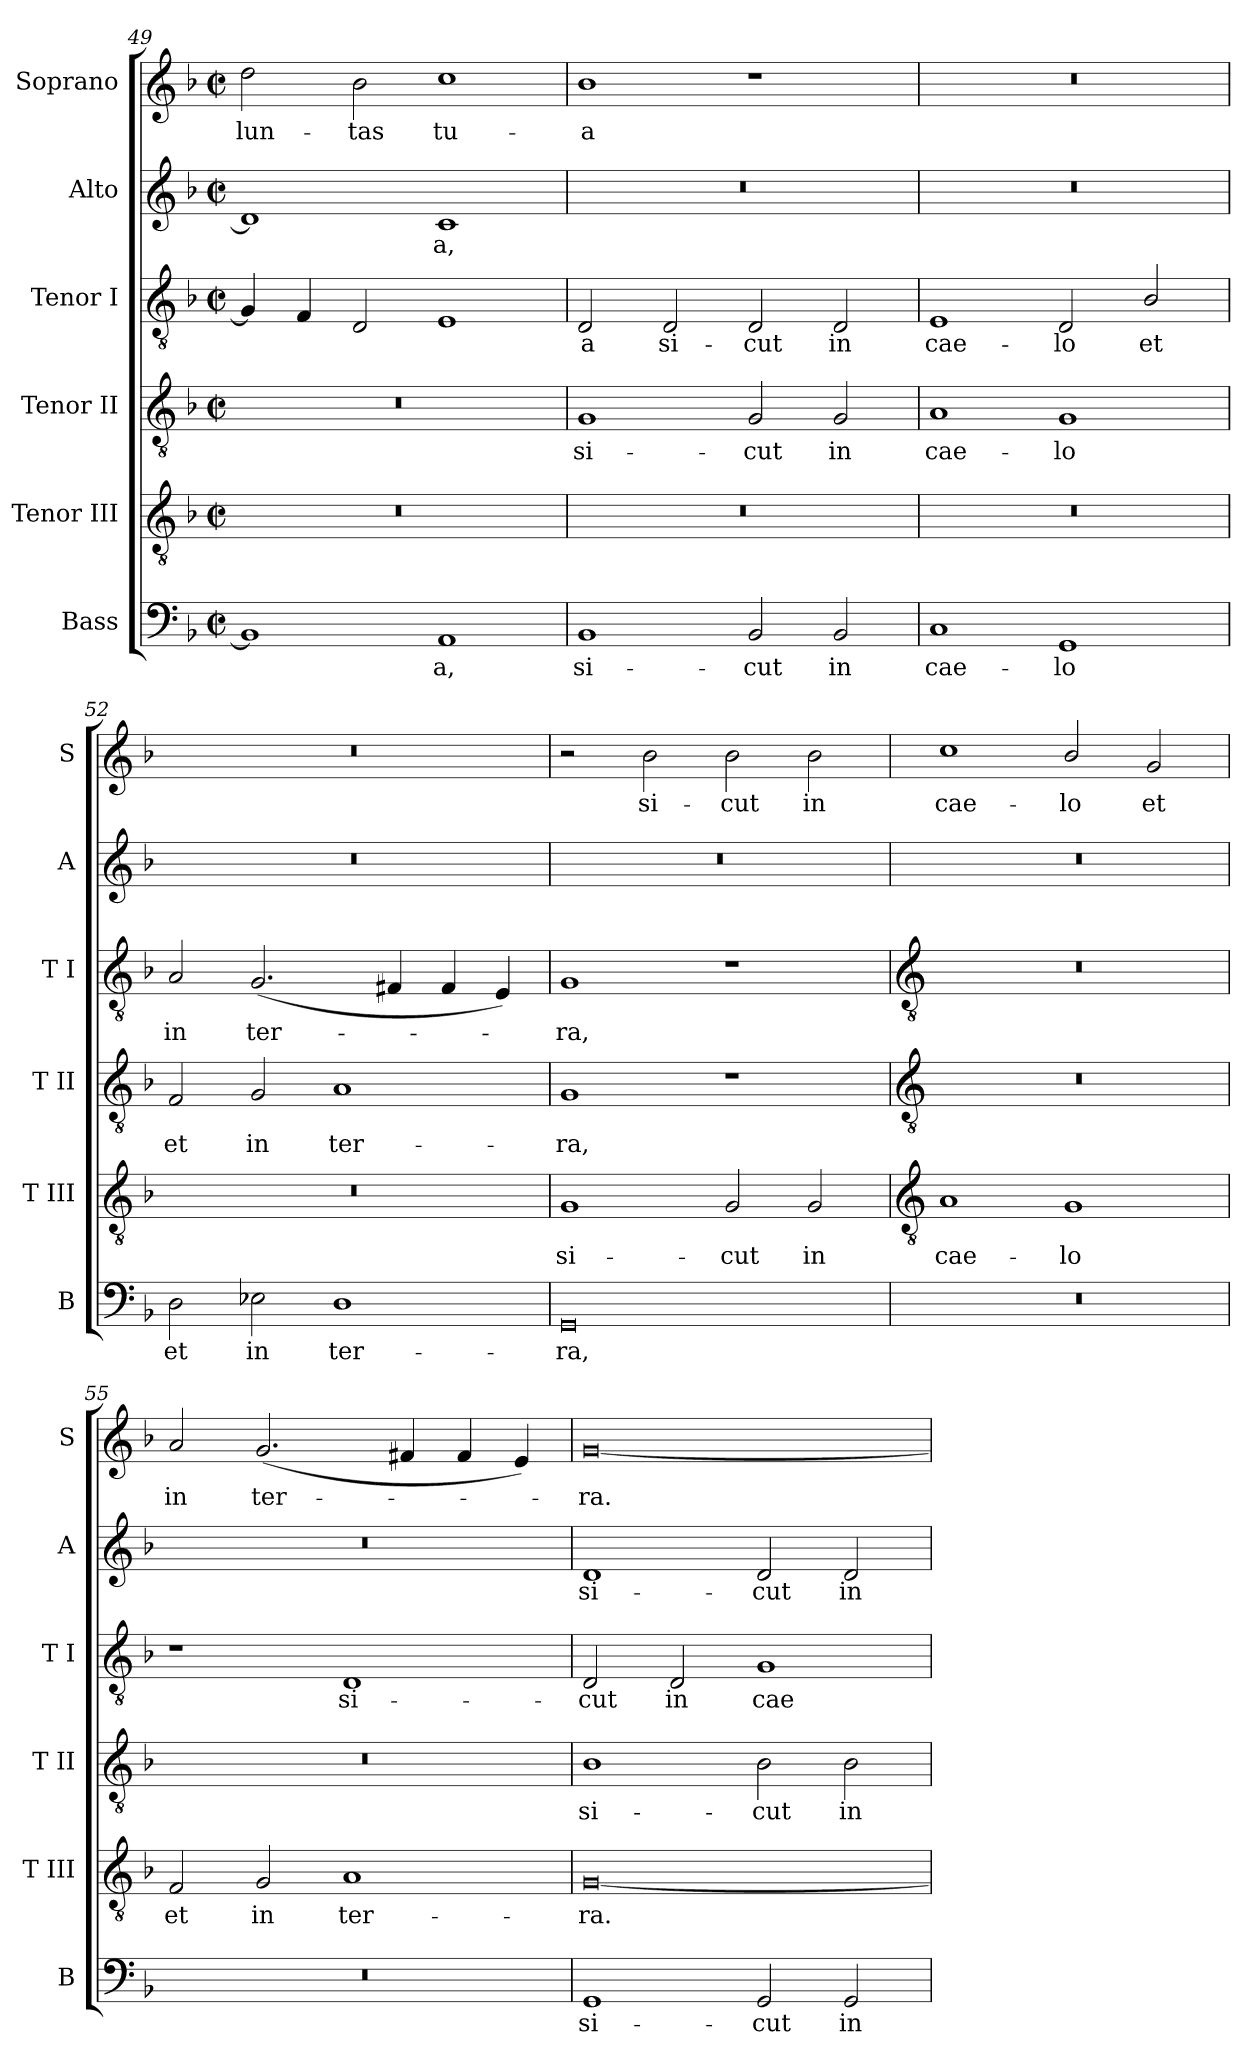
**kern	**text	**kern	**text	**kern	**text	**kern	**text	**kern	**text	**kern	**text
*part6	*part6	*part5	*part5	*part4	*part4	*part3	*part3	*part2	*part2	*part1	*part1
*staff6	*staff6	*staff5	*staff5	*staff4	*staff4	*staff3	*staff3	*staff2	*staff2	*staff1	*staff1
*I"Bass	*	*I"Tenor III	*	*I"Tenor II	*	*I"Tenor I	*	*I"Alto	*	*I"Soprano	*
*I'B	*	*I'T III	*	*I'T II	*	*I'T I	*	*I'A	*	*I'S	*
*clefF4	*	*clefGv2	*	*clefGv2	*	*clefGv2	*	*clefG2	*	*clefG2	*
*k[b-]	*	*k[b-]	*	*k[b-]	*	*k[b-]	*	*k[b-]	*	*k[b-]	*
*F:	*	*F:	*	*F:	*	*F:	*	*F:	*	*F:	*
*M4/2	*	*M4/2	*	*M4/2	*	*M4/2	*	*M4/2	*	*M4/2	*
*met(c|)	*	*met(c|)	*	*met(c|)	*	*met(c|)	*	*met(c|)	*	*met(c|)	*
=49	=49	=49	=49	=49	=49	=49	=49	=49	=49	=49	=49
!	!	!	!	!	!	!	!	!	!	!	!LO:LY:b
1BB-]	.	0r	.	0r	.	4G]	.	1d]	.	2dd	-lun-
.	.	.	.	.	.	4F	.	.	.	.	.
!	!	!	!	!	!	!	!	!	!	!	!LO:LY:b
.	.	.	.	.	.	2D	.	.	.	2b-	-tas
!	!LO:LY:b	!	!	!	!	!	!	!	!LO:LY:b	!	!LO:LY:b
1AA	a,	.	.	.	.	1E	.	1c	a,	1cc	tu-
=50	=50	=50	=50	=50	=50	=50	=50	=50	=50	=50	=50
!	!LO:LY:b	!	!	!	!LO:LY:b	!	!LO:LY:b	!	!	!	!LO:LY:b
1BB-	si-	0r	.	1G	si-	2D	a	0r	.	1b-	-a
!	!	!	!	!	!	!	!LO:LY:b	!	!	!	!
.	.	.	.	.	.	2D	si-	.	.	.	.
!	!LO:LY:b	!	!	!	!LO:LY:b	!	!LO:LY:b	!	!	!	!
2BB-	-cut	.	.	2G	-cut	2D	-cut	.	.	1r	.
!	!LO:LY:b	!	!	!	!LO:LY:b	!	!LO:LY:b	!	!	!	!
2BB-	in	.	.	2G	in	2D	in	.	.	.	.
=51	=51	=51	=51	=51	=51	=51	=51	=51	=51	=51	=51
!	!LO:LY:b	!	!	!	!LO:LY:b	!	!LO:LY:b	!	!	!	!
1C	cae-	0r	.	1A	cae-	1E	cae-	0r	.	0r	.
!	!LO:LY:b	!	!	!	!LO:LY:b	!	!LO:LY:b	!	!	!	!
1GG	-lo	.	.	1G	-lo	2D	-lo	.	.	.	.
!	!	!	!	!	!	!	!LO:LY:b	!	!	!	!
.	.	.	.	.	.	2B-/	et	.	.	.	.
=52	=52	=52	=52	=52	=52	=52	=52	=52	=52	=52	=52
!	!LO:LY:b	!	!	!	!LO:LY:b	!	!LO:LY:b	!	!	!	!
2D	et	0r	.	2F	et	2A	in	0r	.	0r	.
!	!LO:LY:b	!	!	!	!LO:LY:b	!	!LO:LY:b	!	!	!	!
2E-X	in	.	.	2G	in	(<2.G	ter-	.	.	.	.
!	!LO:LY:b	!	!	!	!LO:LY:b	!	!	!	!	!	!
1D	ter-	.	.	1A	ter-	.	.	.	.	.	.
.	.	.	.	.	.	4F#X	.	.	.	.	.
.	.	.	.	.	.	4F#	.	.	.	.	.
.	.	.	.	.	.	4E)	.	.	.	.	.
=53	=53	=53	=53	=53	=53	=53	=53	=53	=53	=53	=53
!	!LO:LY:b	!	!LO:LY:b	!	!LO:LY:b	!	!LO:LY:b	!	!	!	!
0GG	-ra,	1G	si-	1G	-ra,	1G	ra,	0r	.	2r	.
!	!	!	!	!	!	!	!	!	!	!	!LO:LY:b
.	.	.	.	.	.	.	.	.	.	2b-	si-
!	!	!	!LO:LY:b	!	!	!	!	!	!	!	!LO:LY:b
.	.	2G	-cut	1r	.	1r	.	.	.	2b-	-cut
!	!	!	!LO:LY:b	!	!	!	!	!	!	!	!LO:LY:b
.	.	2G	in	.	.	.	.	.	.	2b-	in
!!LO:LB:g=z
=54	=54	=54	=54	=54	=54	=54	=54	=54	=54	=54	=54
*	*	*clefGv2	*	*clefGv2	*	*clefGv2	*	*	*	*	*
!	!	!	!LO:LY:b	!	!	!	!	!	!	!	!LO:LY:b
0r	.	1A	cae-	0r	.	0r	.	0r	.	1cc	cae-
!	!	!	!LO:LY:b	!	!	!	!	!	!	!	!LO:LY:b
.	.	1G	-lo	.	.	.	.	.	.	2b-/	-lo
!	!	!	!	!	!	!	!	!	!	!	!LO:LY:b
.	.	.	.	.	.	.	.	.	.	2g	et
=55	=55	=55	=55	=55	=55	=55	=55	=55	=55	=55	=55
!	!	!	!LO:LY:b	!	!	!	!	!	!	!	!LO:LY:b
0r	.	2F	et	0r	.	1r	.	0r	.	2a	in
!	!	!	!LO:LY:b	!	!	!	!	!	!	!	!LO:LY:b
.	.	2G	in	.	.	.	.	.	.	(<2.g	ter-
!	!	!	!LO:LY:b	!	!	!	!LO:LY:b	!	!	!	!
.	.	1A	ter-	.	.	1D	si-	.	.	.	.
.	.	.	.	.	.	.	.	.	.	4f#X	.
.	.	.	.	.	.	.	.	.	.	4f#	.
.	.	.	.	.	.	.	.	.	.	4e)	.
=56	=56	=56	=56	=56	=56	=56	=56	=56	=56	=56	=56
!	!LO:LY:b	!	!LO:LY:b	!	!LO:LY:b	!	!LO:LY:b	!	!LO:LY:b	!	!LO:LY:b
1GG	si-	[0G	-ra.	1B-	si-	2D	-cut	1d	si-	[0g	ra.
!	!	!	!	!	!	!	!LO:LY:b	!	!	!	!
.	.	.	.	.	.	2D	in	.	.	.	.
!	!LO:LY:b	!	!	!	!LO:LY:b	!	!LO:LY:b	!	!LO:LY:b	!	!
2GG	-cut	.	.	2B-	-cut	1G	cae-	2d	-cut	.	.
!	!LO:LY:b	!	!	!	!LO:LY:b	!	!	!	!LO:LY:b	!	!
2GG	in	.	.	2B-	in	.	.	2d	in	.	.
=	=	=	=	=	=	=	=	=	=	=	=
*-	*-	*-	*-	*-	*-	*-	*-	*-	*-	*-	*-
